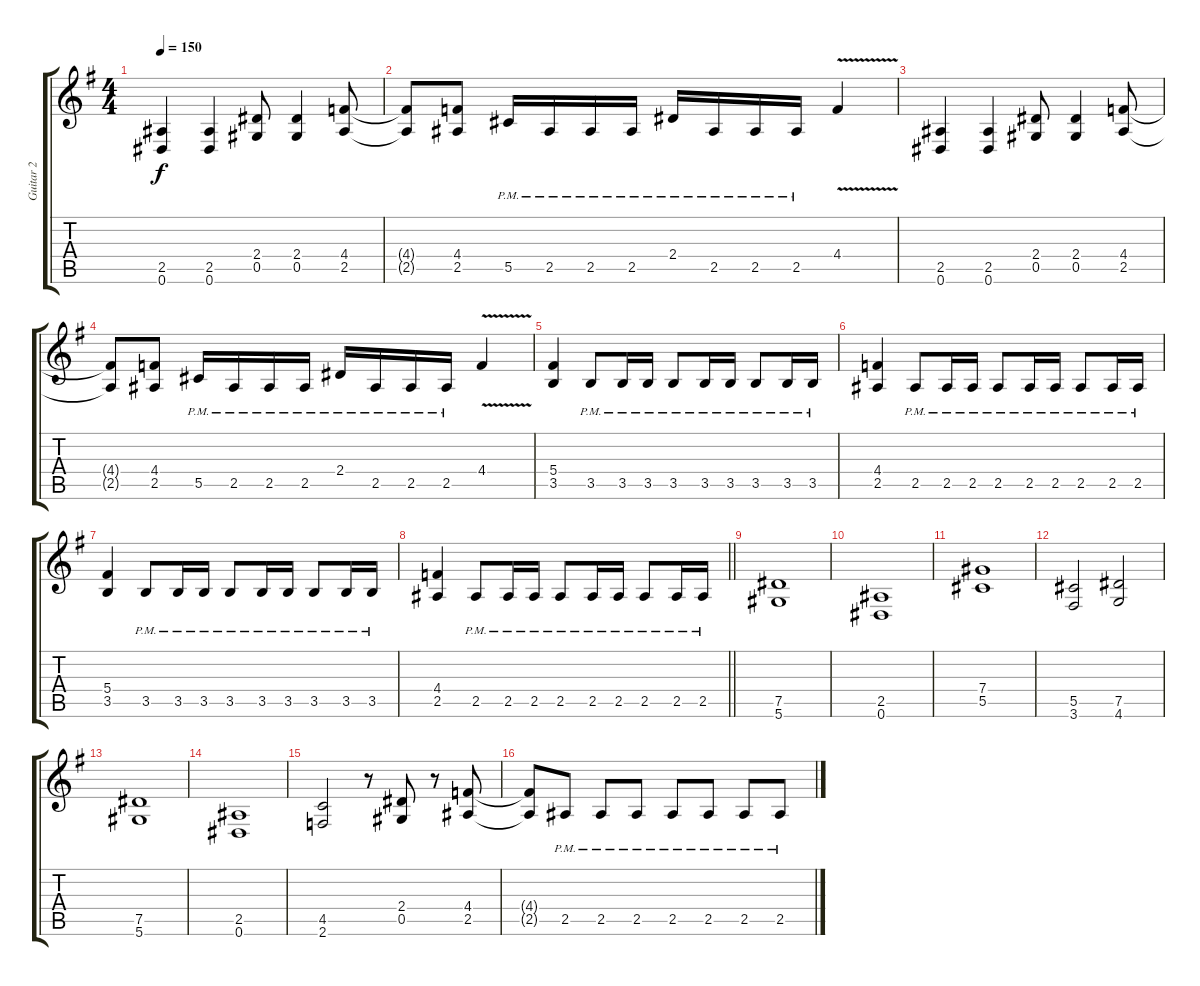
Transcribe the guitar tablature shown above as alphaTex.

\track ("Guitar 2" "Guitar 2") {instrument distortionguitar}
\staff {score tabs}
\tuning (Eb4 Bb3 Gb3 Db3 Ab2 Eb2) {hide}
\ts (4 4)
\tempo 150
\clef g2
\ks g
(2.5 0.6).4{dy f} (2.5 0.6).4 (2.4 0.5).8 (2.4 0.5).4 (4.4 2.5).8 |
(4.4{t} 2.5{t}).8 (4.4 2.5).8 5.5{pm}.16 2.5{pm}.16 2.5{pm}.16 2.5{pm}.16 2.4{pm}.16 2.5{pm}.16 2.5{pm}.16 2.5{pm}.16 4.4{v}.4 |
(2.5 0.6).4 (2.5 0.6).4 (2.4 0.5).8 (2.4 0.5).4 (4.4 2.5).8 |
(4.4{t} 2.5{t}).8 (4.4 2.5).8 5.5{pm}.16 2.5{pm}.16 2.5{pm}.16 2.5{pm}.16 2.4{pm}.16 2.5{pm}.16 2.5{pm}.16 2.5{pm}.16 4.4{v}.4 |
(5.4 3.5).4 3.5{pm}.8 3.5{pm}.16 3.5{pm}.16 3.5{pm}.8 3.5{pm}.16 3.5{pm}.16 3.5{pm}.8 3.5{pm}.16 3.5{pm}.16 |
(4.4 2.5).4 2.5{pm}.8 2.5{pm}.16 2.5{pm}.16 2.5{pm}.8 2.5{pm}.16 2.5{pm}.16 2.5{pm}.8 2.5{pm}.16 2.5{pm}.16 |
(5.4 3.5).4 3.5{pm}.8 3.5{pm}.16 3.5{pm}.16 3.5{pm}.8 3.5{pm}.16 3.5{pm}.16 3.5{pm}.8 3.5{pm}.16 3.5{pm}.16 |
\barLineRight lightlight
(4.4 2.5).4 2.5{pm}.8 2.5{pm}.16 2.5{pm}.16 2.5{pm}.8 2.5{pm}.16 2.5{pm}.16 2.5{pm}.8 2.5{pm}.16 2.5{pm}.16 |
(7.5 5.6).1 |
(2.5 0.6).1 |
(7.4 5.5).1 |
(5.5 3.6).2 (7.5 4.6).2 |
(7.5 5.6).1 |
(2.5 0.6).1 |
(4.5 2.6).2 r.8 (2.4 0.5).8 r.8 (4.4 2.5).8 |
(4.4{t} 2.5{t}).8 2.5{pm}.8 2.5{pm}.8 2.5{pm}.8 2.5{pm}.8 2.5{pm}.8 2.5{pm}.8 2.5{pm}.8
